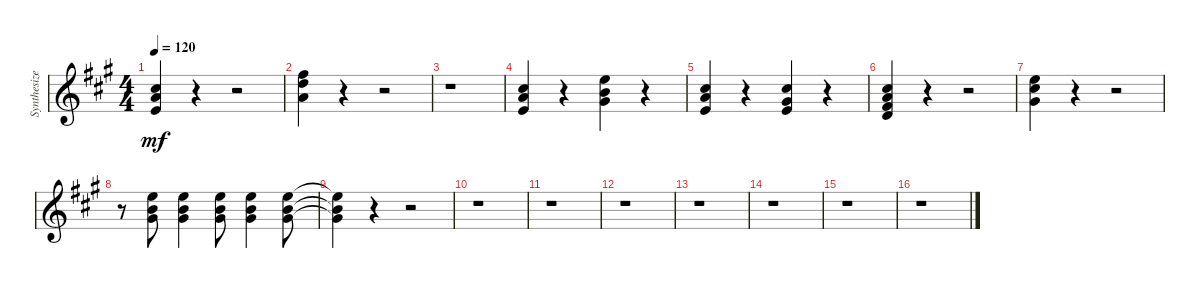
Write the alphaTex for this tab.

\track ("Synthesizer - 2 (Staff 1)" "Synthesize") {instrument synthbrass1}
\staff {score}
\tuning (E4 B3 G3 D3 A2 E2 B1) {hide}
\ts (4 4)
\tempo 120
\clef g2
\ks f#minor
(0.1 10.2 18.3).4{dy mf} r.4 r.2 |
(5.1 15.2 23.3).4 r.4 r.2 |
r.1 |
(0.1 10.2 18.3).4 r.4 (4.1 12.2 21.3).4 r.4 |
(0.1 10.2 18.3).4 r.4 (0.1 14.2 13.3).4 r.4 |
(2.1 3.2 14.3 23.4).4 r.4 r.2 |
(4.1 14.2 21.3).4 r.4 r.2 |
r.8 (4.1 12.2 21.3).8 (12.1 12.2 13.3).4 (12.1 12.2 13.3).8 (4.1 12.2 21.3).4 (12.1 12.2 13.3).8 |
(12.1{t} 12.2{t} 13.3{t}).4 r.4 r.2 |
r.1 |
r.1 |
r.1 |
r.1 |
r.1 |
r.1 |
r.1
